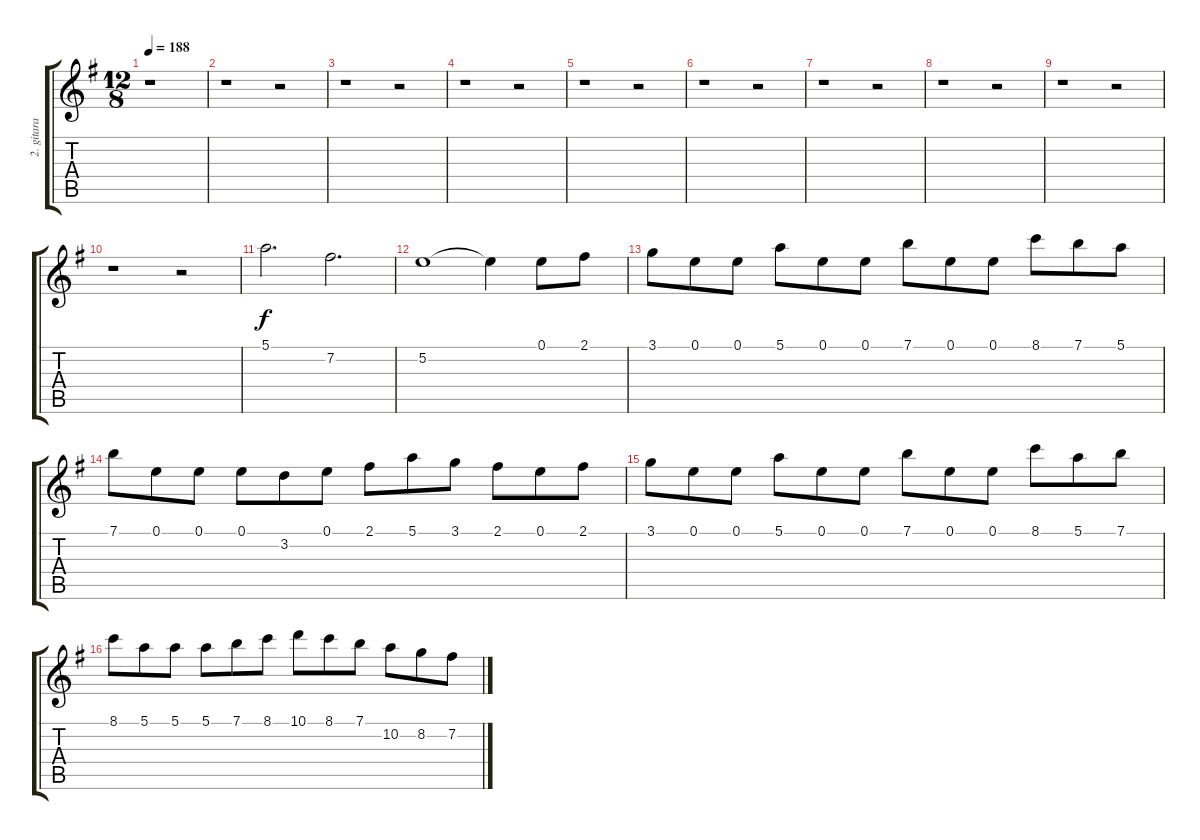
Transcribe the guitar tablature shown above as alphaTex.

\track ("2. gitara (umisto violine)" "2. gitara ") {instrument overdrivenguitar}
\staff {score tabs}
\tuning (E4 B3 G3 D3 A2 E2) {hide}
\ts (12 8)
\tempo 188
\clef g2
\ks g
r.1{dy f instrument overdrivenguitar} |
r.1 r.2 |
r.1 r.2 |
r.1 r.2 |
r.1 r.2 |
r.1 r.2 |
r.1 r.2 |
r.1 r.2 |
r.1 r.2 |
r.1 r.2 |
5.1.2{d} 7.2.2{d} |
5.2.1 5.2{t}.4 0.1.8 2.1.8 |
3.1.8 0.1.8 0.1.8 5.1.8 0.1.8 0.1.8 7.1.8 0.1.8 0.1.8 8.1.8 7.1.8 5.1.8 |
7.1.8 0.1.8 0.1.8 0.1.8 3.2.8 0.1.8 2.1.8 5.1.8 3.1.8 2.1.8 0.1.8 2.1.8 |
3.1.8 0.1.8 0.1.8 5.1.8 0.1.8 0.1.8 7.1.8 0.1.8 0.1.8 8.1.8 5.1.8 7.1.8 |
8.1.8 5.1.8 5.1.8 5.1.8 7.1.8 8.1.8 10.1.8 8.1.8 7.1.8 10.2.8 8.2.8 7.2.8
